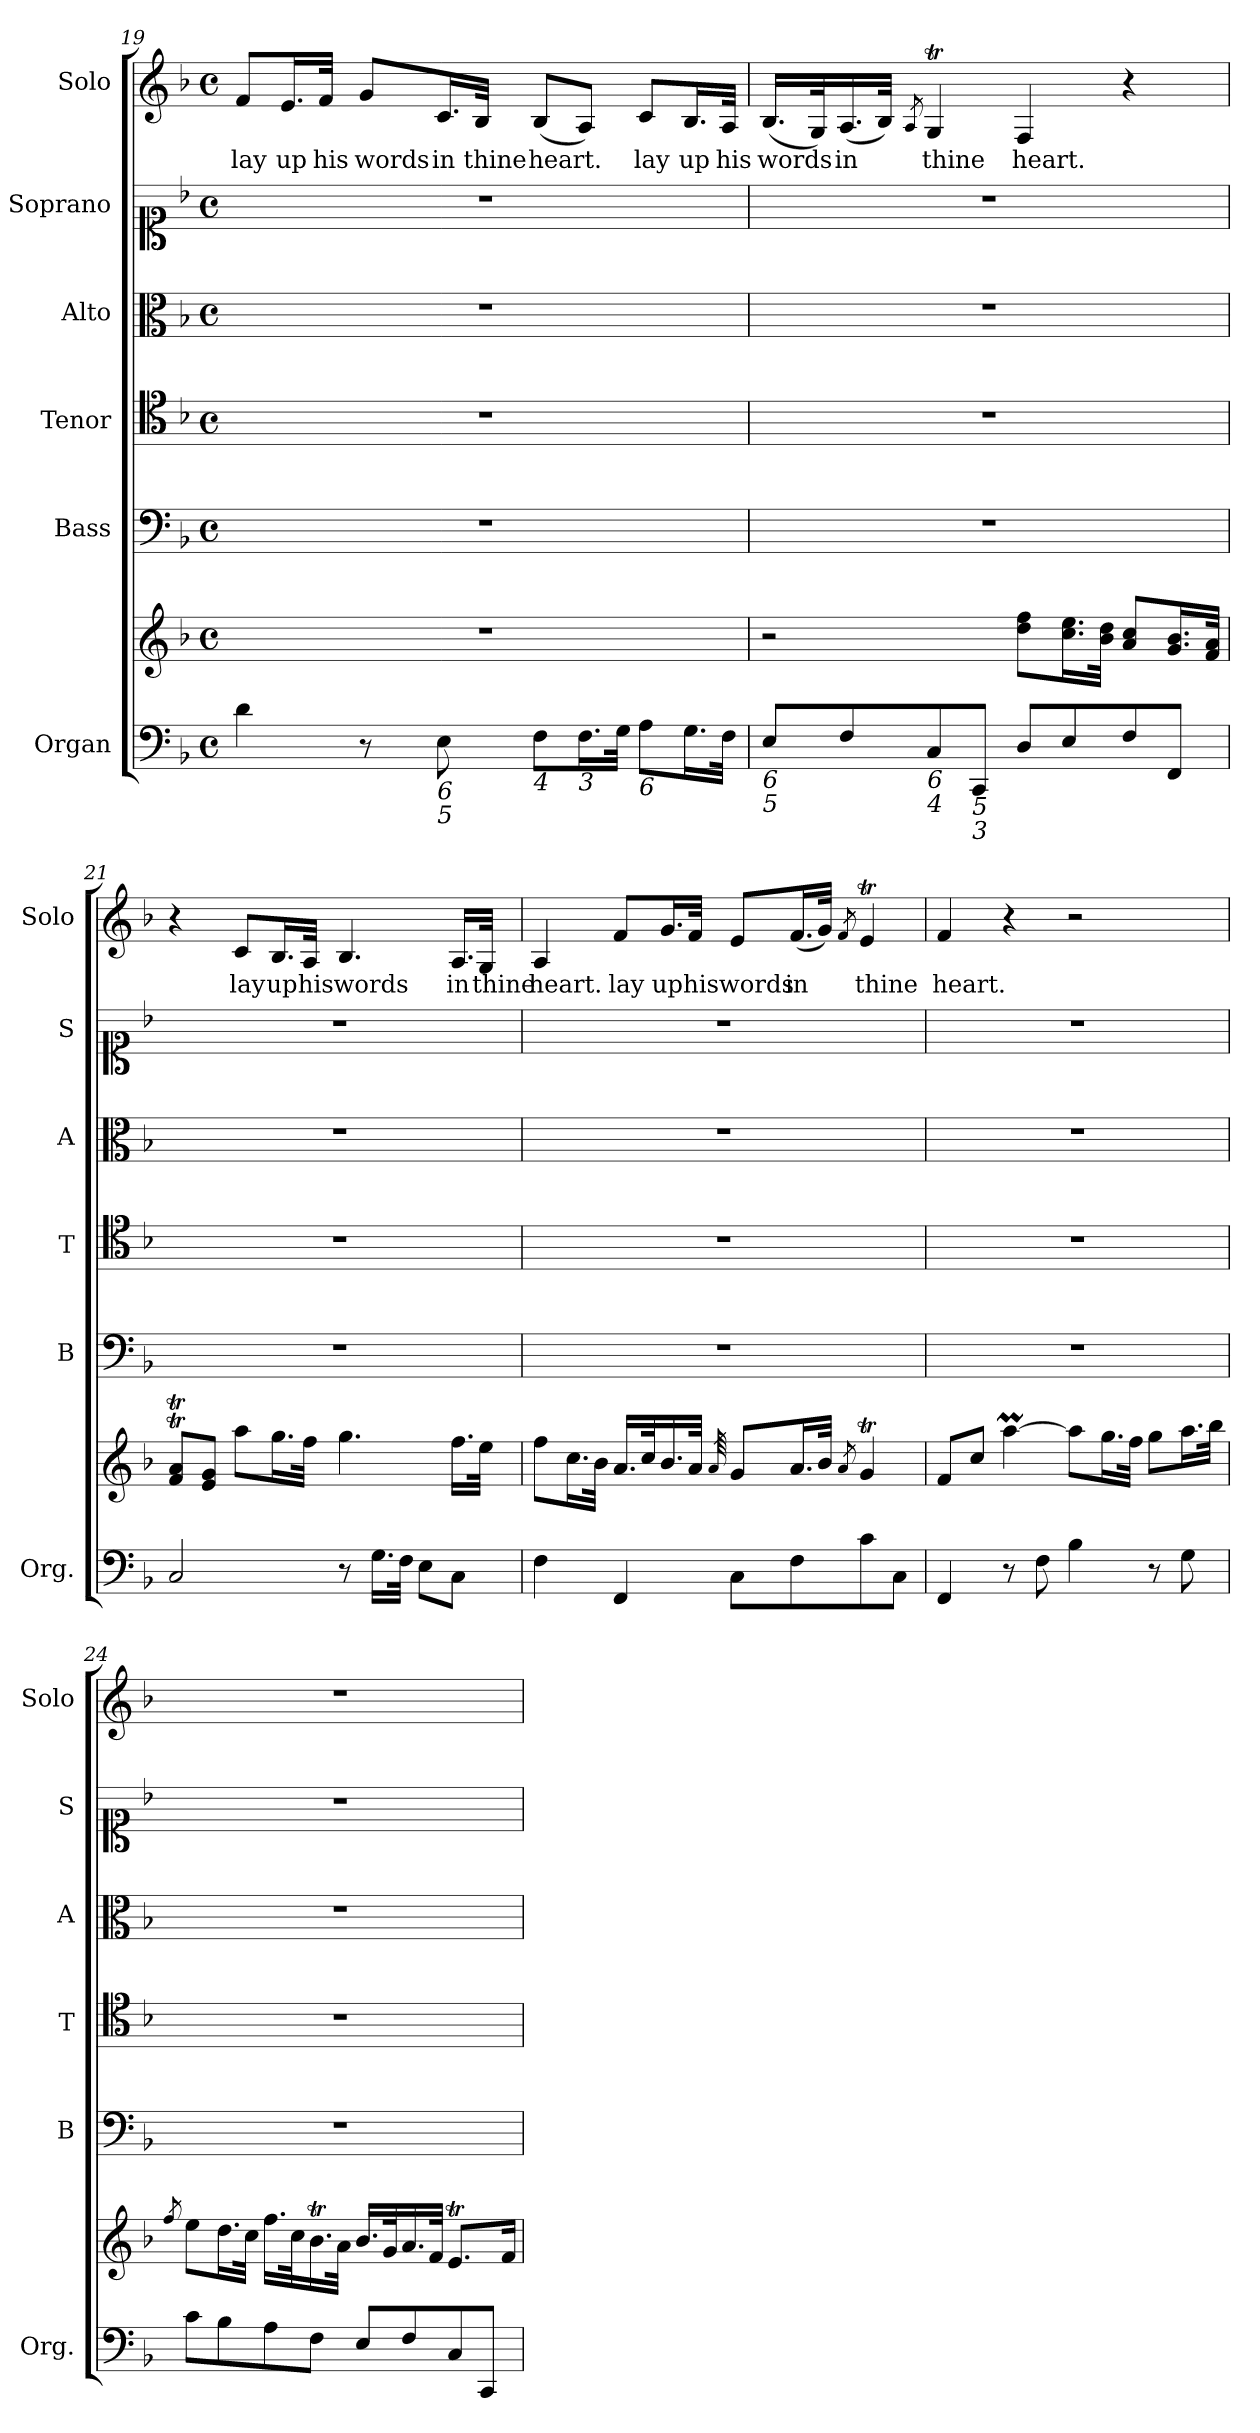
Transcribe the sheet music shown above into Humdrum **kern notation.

**kern	**kern	**kern	**kern	**kern	**kern	**kern	**text
*part6	*part6	*part5	*part4	*part3	*part2	*part1	*part1
*staff7	*staff6	*staff5	*staff4	*staff3	*staff2	*staff1	*staff1
*I"Organ	*	*I"Bass	*I"Tenor	*I"Alto	*I"Soprano	*I"Solo	*
*I'Org.	*	*I'B	*I'T	*I'A	*I'S	*I'Solo	*
!!LO:LB:g=z
*clefF4	*clefG2	*clefF4	*clefC4	*clefC3	*clefC1	*clefG2	*
*k[b-]	*k[b-]	*k[b-]	*k[b-]	*k[b-]	*k[b-]	*k[b-]	*
*F:	*F:	*F:	*F:	*F:	*F:	*F:	*
*M4/4	*M4/4	*M4/4	*M4/4	*M4/4	*M4/4	*M4/4	*
*met(c)	*met(c)	*met(c)	*met(c)	*met(c)	*met(c)	*met(c)	*
=19	=19	=19	=19	=19	=19	=19	=19
!	!	!	!	!	!	!	!LO:LY:b
4d\	1r	1r	1r	1r	1r	8f/L	lay
!	!	!	!	!	!	!	!LO:LY:b
.	.	.	.	.	.	16.e/L	up
!	!	!	!	!	!	!	!LO:LY:b
.	.	.	.	.	.	32f/JJk	his
!	!	!	!	!	!	!	!LO:LY:b
8r	.	.	.	.	.	8g/L	words
!LO:TX:b:i:t=6	!	!	!	!	!	!	!
!LO:TX:b:i:t=5	!	!	!	!	!	!	!
!	!	!	!	!	!	!	!LO:LY:b
8E\	.	.	.	.	.	16.c/L	in
!	!	!	!	!	!	!	!LO:LY:b
.	.	.	.	.	.	32B-/JJk	thine
!LO:TX:b:i:t=4	!	!	!	!	!	!	!
!	!	!	!	!	!	!	!LO:LY:b
8F\L	.	.	.	.	.	(<8B-/L	heart.
!LO:TX:b:i:t=3	!	!	!	!	!	!	!
16.F\L	.	.	.	.	.	8A/J)	.
32G\JJk	.	.	.	.	.	.	.
!LO:TX:b:i:t=6	!	!	!	!	!	!	!
!	!	!	!	!	!	!	!LO:LY:b
8A\L	.	.	.	.	.	8c/L	lay
!	!	!	!	!	!	!	!LO:LY:b
16.G\L	.	.	.	.	.	16.B-/L	up
!	!	!	!	!	!	!	!LO:LY:b
32F\JJk	.	.	.	.	.	32A/JJk	his
=20	=20	=20	=20	=20	=20	=20	=20
!LO:TX:b:i:t=6	!	!	!	!	!	!	!
!LO:TX:b:i:t=5	!	!	!	!	!	!	!
!	!	!	!	!	!	!	!LO:LY:b
8E/L	2r	1r	1r	1r	1r	(<16.B-/LL	words
.	.	.	.	.	.	32G/k)	.
!	!	!	!	!	!	!	!LO:LY:b
8F/	.	.	.	.	.	(<16.A/	in
.	.	.	.	.	.	32B-/JJk)	.
.	.	.	.	.	.	8qA/	.
!LO:TX:b:i:t=6	!	!	!	!	!	!	!
!LO:TX:b:i:t=4	!	!	!	!	!	!	!
!	!	!	!	!	!	!	!LO:LY:b
8C/	.	.	.	.	.	4GT/	thine
!LO:TX:b:i:t=5	!	!	!	!	!	!	!
!LO:TX:b:i:t=3	!	!	!	!	!	!	!
8CC/J	.	.	.	.	.	.	.
!	!	!	!	!	!	!	!LO:LY:b
8D/L	8dd\ 8ff\L	.	.	.	.	4F/	heart.
8E/	16.cc\ 16.ee\L	.	.	.	.	.	.
.	32b-\ 32dd\JJk	.	.	.	.	.	.
8F/	8a/ 8cc/L	.	.	.	.	4r	.
8FF/J	16.g/ 16.b-/L	.	.	.	.	.	.
.	32f/ 32a/JJk	.	.	.	.	.	.
=21	=21	=21	=21	=21	=21	=21	=21
2C/	8f/T 8a/TL	1r	1r	1r	1r	4r	.
.	8e/ 8g/J	.	.	.	.	.	.
!	!	!	!	!	!	!	!LO:LY:b
.	8aa\L	.	.	.	.	8c/L	lay
!	!	!	!	!	!	!	!LO:LY:b
.	16.gg\L	.	.	.	.	16.B-/L	up
!	!	!	!	!	!	!	!LO:LY:b
.	32ff\JJk	.	.	.	.	32A/JJk	his
!	!	!	!	!	!	!	!LO:LY:b
8r	4.gg\	.	.	.	.	4.B-/	words
16.G\LL	.	.	.	.	.	.	.
32F\JJk	.	.	.	.	.	.	.
8E\L	.	.	.	.	.	.	.
!	!	!	!	!	!	!	!LO:LY:b
8C\J	16.ff\LL	.	.	.	.	16.A/LL	in
!	!	!	!	!	!	!	!LO:LY:b
.	32ee\JJk	.	.	.	.	32G/JJk	thine
!!LO:PB:g=z
=22	=22	=22	=22	=22	=22	=22	=22
!	!	!	!	!	!	!	!LO:LY:b
4F\	8ff\L	1r	1r	1r	1r	4A/	heart.
.	16.cc\L	.	.	.	.	.	.
.	32b-\JJk	.	.	.	.	.	.
!	!	!	!	!	!	!	!LO:LY:b
4FF/	16.a/LL	.	.	.	.	8f/L	lay
.	32cc/k	.	.	.	.	.	.
!	!	!	!	!	!	!	!LO:LY:b
.	16.b-/	.	.	.	.	16.g/L	up
!	!	!	!	!	!	!	!LO:LY:b
.	32a/JJk	.	.	.	.	32f/JJk	his
.	64qa/	.	.	.	.	.	.
!	!	!	!	!	!	!	!LO:LY:b
8C\L	8g/L	.	.	.	.	8e/L	words
!	!	!	!	!	!	!	!LO:LY:b
8F\	16.a/L	.	.	.	.	(<16.f/L	in
.	32b-/JJk	.	.	.	.	32g/JJk)	.
.	8qa/	.	.	.	.	8qf/	.
!	!	!	!	!	!	!	!LO:LY:b
8c\	4gT/	.	.	.	.	4et/	thine
8C\J	.	.	.	.	.	.	.
=23	=23	=23	=23	=23	=23	=23	=23
!	!	!	!	!	!	!	!LO:LY:b
4FF/	8f/L	1r	1r	1r	1r	4f/	heart.
.	8cc/J	.	.	.	.	.	.
8r	[4aam\	.	.	.	.	4r	.
8F\	.	.	.	.	.	.	.
4B-\	8aa\L]	.	.	.	.	2r	.
.	16.gg\L	.	.	.	.	.	.
.	32ff\JJk	.	.	.	.	.	.
8r	8gg\L	.	.	.	.	.	.
8G\	16.aa\L	.	.	.	.	.	.
.	32bb-\JJk	.	.	.	.	.	.
=24	=24	=24	=24	=24	=24	=24	=24
.	8qff/	.	.	.	.	.	.
8c\L	8ee\L	1r	1r	1r	1r	1r	.
8B-\	16.dd\L	.	.	.	.	.	.
.	32cc\JJk	.	.	.	.	.	.
8A\	16.ff\LL	.	.	.	.	.	.
.	32cc\k	.	.	.	.	.	.
8F\J	16.b-T\	.	.	.	.	.	.
.	32a\JJk	.	.	.	.	.	.
8E/L	16.b-/LL	.	.	.	.	.	.
.	32g/k	.	.	.	.	.	.
8F/	16.a/	.	.	.	.	.	.
.	32f/JJk	.	.	.	.	.	.
8C/	8.et/L	.	.	.	.	.	.
8CC/J	.	.	.	.	.	.	.
.	16f/Jk	.	.	.	.	.	.
=	=	=	=	=	=	=	=
*-	*-	*-	*-	*-	*-	*-	*-
